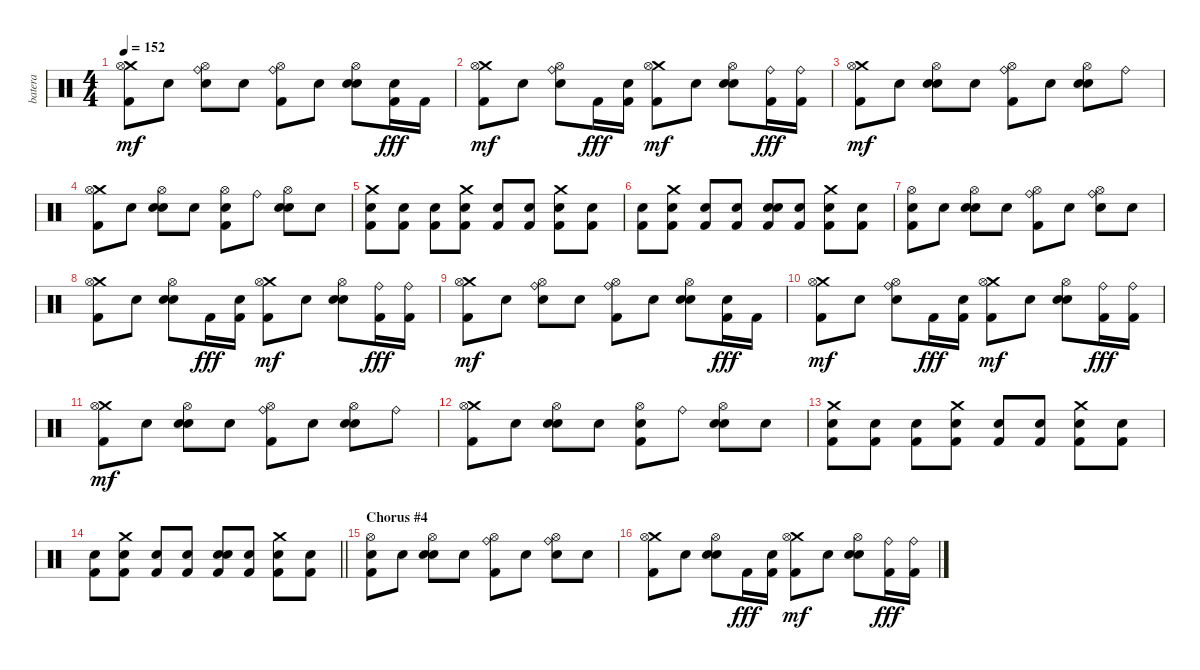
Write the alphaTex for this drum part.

\track ("batera" "batera") {instrument percussion}
\staff {score}
\articulation defaults
\ts (4 4)
\tempo 152
\clef neutral
\ks c
("Crash medium (hit)" "Hi-Hat (open)" "Kick (hit) 2").8{dy mf} "Snare (hit)".8 ("Ride (bell)" "Hi-Hat (open)" "Snare (hit) 2").8 "Snare (hit)".8 ("Ride (bell)" "Hi-Hat (open)" "Kick (hit) 2").8 "Snare (hit)".8 ("Snare (hit)" "Hi-Hat (open)" "Snare (hit) 2").8 ("Snare (hit)" "Kick (hit) 2").16{dy fff} "Kick (hit) 2".16 |
("Crash medium (hit)" "Hi-Hat (open)" "Kick (hit) 2").8{dy mf} "Snare (hit)".8 ("Ride (bell)" "Hi-Hat (open)" "Snare (hit) 2").8 "Kick (hit) 2".16{dy fff} ("Snare (hit)" "Kick (hit) 2").16 ("Crash medium (hit)" "Hi-Hat (open)" "Kick (hit) 2").8{dy mf} "Snare (hit)".8 ("Snare (hit)" "Hi-Hat (open)" "Snare (hit) 2").8 ("Ride (bell)" "Kick (hit) 2").16{dy fff} ("Ride (bell)" "Kick (hit) 2").16 |
("Crash medium (hit)" "Hi-Hat (open)" "Kick (hit) 2").8{dy mf} "Snare (hit)".8 ("Snare (hit)" "Hi-Hat (open)" "Snare (hit) 2").8 "Snare (hit)".8 ("Ride (bell)" "Hi-Hat (open)" "Kick (hit) 2").8 "Snare (hit)".8 ("Snare (hit)" "Hi-Hat (open)" "Snare (hit) 2").8 "Ride (bell)".8 |
("Crash medium (hit)" "Hi-Hat (open)" "Kick (hit) 2").8 "Snare (hit)".8 ("Snare (hit)" "Hi-Hat (open)" "Snare (hit) 2").8 "Snare (hit)".8 ("Snare (hit)" "Hi-Hat (open)" "Kick (hit) 2").8 "Ride (bell)".8 ("Snare (hit)" "Hi-Hat (open)" "Snare (hit) 2").8 "Snare (hit)".8 |
("Crash medium (hit)" "Kick (hit) 2" "Snare (hit) 2").8 ("Snare (hit)" "Kick (hit) 2").8 ("Snare (hit)" "Kick (hit) 2").8 ("Crash medium (hit)" "Kick (hit) 2" "Snare (hit) 2").8 ("Snare (hit)" "Kick (hit) 2").8 ("Snare (hit)" "Kick (hit) 2").8 ("Crash medium (hit)" "Kick (hit) 2" "Snare (hit) 2").8 ("Snare (hit)" "Kick (hit) 2").8 |
("Snare (hit)" "Kick (hit) 2").8 ("Crash medium (hit)" "Kick (hit) 2" "Snare (hit) 2").8 ("Snare (hit)" "Kick (hit) 2").8 ("Snare (hit)" "Kick (hit) 2").8 ("Snare (hit)" "Kick (hit) 2" "Snare (hit) 2").8 ("Snare (hit)" "Kick (hit) 2").8 ("Crash medium (hit)" "Kick (hit) 2" "Snare (hit) 2").8 ("Snare (hit)" "Kick (hit) 2").8 |
("Snare (hit)" "Hi-Hat (open)" "Kick (hit) 2").8 "Snare (hit)".8 ("Snare (hit)" "Hi-Hat (open)" "Snare (hit) 2").8 "Snare (hit)".8 ("Ride (bell)" "Hi-Hat (open)" "Kick (hit) 2").8 "Snare (hit)".8 ("Ride (bell)" "Hi-Hat (open)" "Snare (hit) 2").8 "Snare (hit)".8 |
("Crash medium (hit)" "Hi-Hat (open)" "Kick (hit) 2").8 "Snare (hit)".8 ("Snare (hit)" "Hi-Hat (open)" "Snare (hit) 2").8 "Kick (hit) 2".16{dy fff} ("Snare (hit)" "Kick (hit) 2").16 ("Crash medium (hit)" "Hi-Hat (open)" "Kick (hit) 2").8{dy mf} "Snare (hit)".8 ("Snare (hit)" "Hi-Hat (open)" "Snare (hit) 2").8 ("Ride (bell)" "Kick (hit) 2").16{dy fff} ("Ride (bell)" "Kick (hit) 2").16 |
("Crash medium (hit)" "Hi-Hat (open)" "Kick (hit) 2").8{dy mf} "Snare (hit)".8 ("Ride (bell)" "Hi-Hat (open)" "Snare (hit) 2").8 "Snare (hit)".8 ("Ride (bell)" "Hi-Hat (open)" "Kick (hit) 2").8 "Snare (hit)".8 ("Snare (hit)" "Hi-Hat (open)" "Snare (hit) 2").8 ("Snare (hit)" "Kick (hit) 2").16{dy fff} "Kick (hit) 2".16 |
("Crash medium (hit)" "Hi-Hat (open)" "Kick (hit) 2").8{dy mf} "Snare (hit)".8 ("Ride (bell)" "Hi-Hat (open)" "Snare (hit) 2").8 "Kick (hit) 2".16{dy fff} ("Snare (hit)" "Kick (hit) 2").16 ("Crash medium (hit)" "Hi-Hat (open)" "Kick (hit) 2").8{dy mf} "Snare (hit)".8 ("Snare (hit)" "Hi-Hat (open)" "Snare (hit) 2").8 ("Ride (bell)" "Kick (hit) 2").16{dy fff} ("Ride (bell)" "Kick (hit) 2").16 |
("Crash medium (hit)" "Hi-Hat (open)" "Kick (hit) 2").8{dy mf} "Snare (hit)".8 ("Snare (hit)" "Hi-Hat (open)" "Snare (hit) 2").8 "Snare (hit)".8 ("Ride (bell)" "Hi-Hat (open)" "Kick (hit) 2").8 "Snare (hit)".8 ("Snare (hit)" "Hi-Hat (open)" "Snare (hit) 2").8 "Ride (bell)".8 |
("Crash medium (hit)" "Hi-Hat (open)" "Kick (hit) 2").8 "Snare (hit)".8 ("Snare (hit)" "Hi-Hat (open)" "Snare (hit) 2").8 "Snare (hit)".8 ("Snare (hit)" "Hi-Hat (open)" "Kick (hit) 2").8 "Ride (bell)".8 ("Snare (hit)" "Hi-Hat (open)" "Snare (hit) 2").8 "Snare (hit)".8 |
("Crash medium (hit)" "Kick (hit) 2" "Snare (hit) 2").8 ("Snare (hit)" "Kick (hit) 2").8 ("Snare (hit)" "Kick (hit) 2").8 ("Crash medium (hit)" "Kick (hit) 2" "Snare (hit) 2").8 ("Snare (hit)" "Kick (hit) 2").8 ("Snare (hit)" "Kick (hit) 2").8 ("Crash medium (hit)" "Kick (hit) 2" "Snare (hit) 2").8 ("Snare (hit)" "Kick (hit) 2").8 |
\barLineRight lightlight
("Snare (hit)" "Kick (hit) 2").8 ("Crash medium (hit)" "Kick (hit) 2" "Snare (hit) 2").8 ("Snare (hit)" "Kick (hit) 2").8 ("Snare (hit)" "Kick (hit) 2").8 ("Snare (hit)" "Kick (hit) 2" "Snare (hit) 2").8 ("Snare (hit)" "Kick (hit) 2").8 ("Crash medium (hit)" "Kick (hit) 2" "Snare (hit) 2").8 ("Snare (hit)" "Kick (hit) 2").8 |
\section ("" "Chorus #4")
("Snare (hit)" "Hi-Hat (open)" "Kick (hit) 2").8 "Snare (hit)".8 ("Snare (hit)" "Hi-Hat (open)" "Snare (hit) 2").8 "Snare (hit)".8 ("Ride (bell)" "Hi-Hat (open)" "Kick (hit) 2").8 "Snare (hit)".8 ("Ride (bell)" "Hi-Hat (open)" "Snare (hit) 2").8 "Snare (hit)".8 |
("Crash medium (hit)" "Hi-Hat (open)" "Kick (hit) 2").8 "Snare (hit)".8 ("Snare (hit)" "Hi-Hat (open)" "Snare (hit) 2").8 "Kick (hit) 2".16{dy fff} ("Snare (hit)" "Kick (hit) 2").16 ("Crash medium (hit)" "Hi-Hat (open)" "Kick (hit) 2").8{dy mf} "Snare (hit)".8 ("Snare (hit)" "Hi-Hat (open)" "Snare (hit) 2").8 ("Ride (bell)" "Kick (hit) 2").16{dy fff} ("Ride (bell)" "Kick (hit) 2").16
